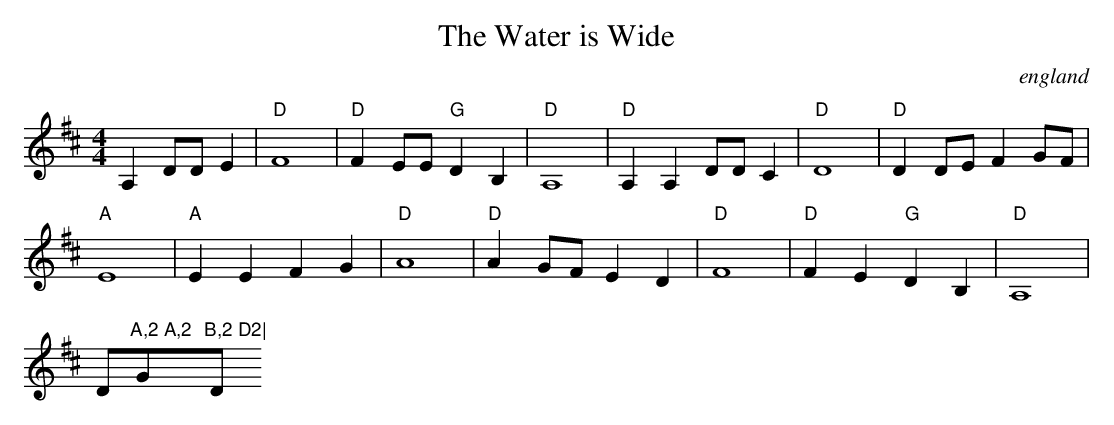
X:1
T:Water is Wide, The
O:england
M:4/4
L:1/8
K:D
A,2DDE2|"D"F8|"D"F2EE"G"D2B,2|"D"A,8|"D"A,2A,2DDC2|"D"D8|"D"D2 DE F2 GF|
"A"E8|"A"E2 E2F2G2|"D"A8|"D"A2 GF E2 D2|"D"F8|"D"F2 E2 "G"D2B,2|"D"A,8|"
D"A,2 A,2 "G"B,2 D2|"D"D8|D2||
